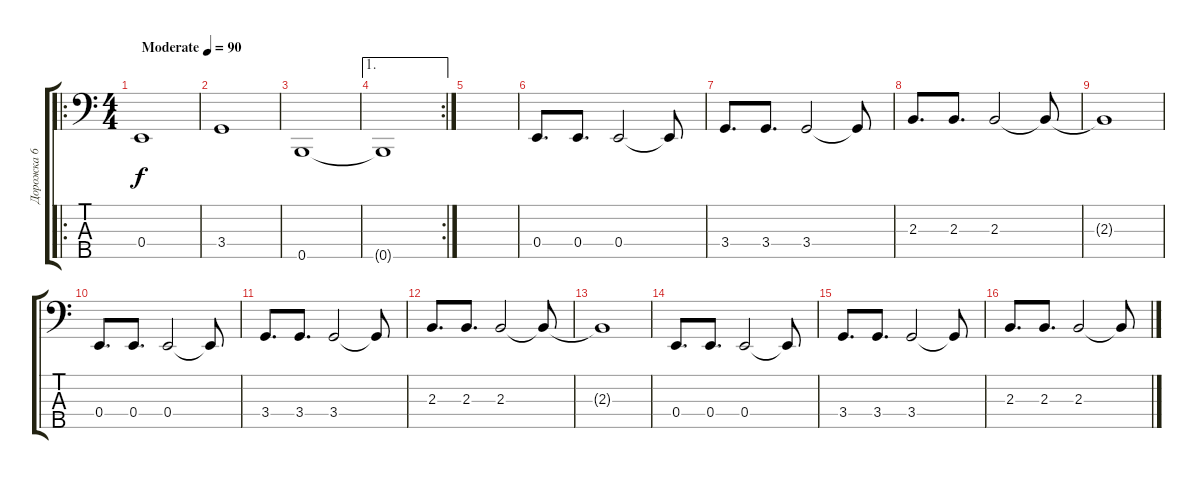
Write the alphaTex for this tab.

\track ("Дорожка 6" "Дорожка 6") {instrument fretlessbass}
\staff {score tabs}
\tuning (G2 D2 A1 E1 B0) {hide}
\ro
\ts (4 4)
\tempo (90 "Moderate")
\clef f4
\ks c
0.4.1{dy f instrument fretlessbass} |
3.4.1 |
0.5.1 |
\ae 1
\rc 2
0.5{t}.1 |
|
0.4.8{d} 0.4.8{d} 0.4.2 0.4{t}.8 |
3.4.8{d} 3.4.8{d} 3.4.2 3.4{t}.8 |
2.3.8{d} 2.3.8{d} 2.3.2 2.3{t}.8 |
2.3{t}.1 |
0.4.8{d} 0.4.8{d} 0.4.2 0.4{t}.8 |
3.4.8{d} 3.4.8{d} 3.4.2 3.4{t}.8 |
2.3.8{d} 2.3.8{d} 2.3.2 2.3{t}.8 |
2.3{t}.1 |
0.4.8{d} 0.4.8{d} 0.4.2 0.4{t}.8 |
3.4.8{d} 3.4.8{d} 3.4.2 3.4{t}.8 |
2.3.8{d} 2.3.8{d} 2.3.2 2.3{t}.8
